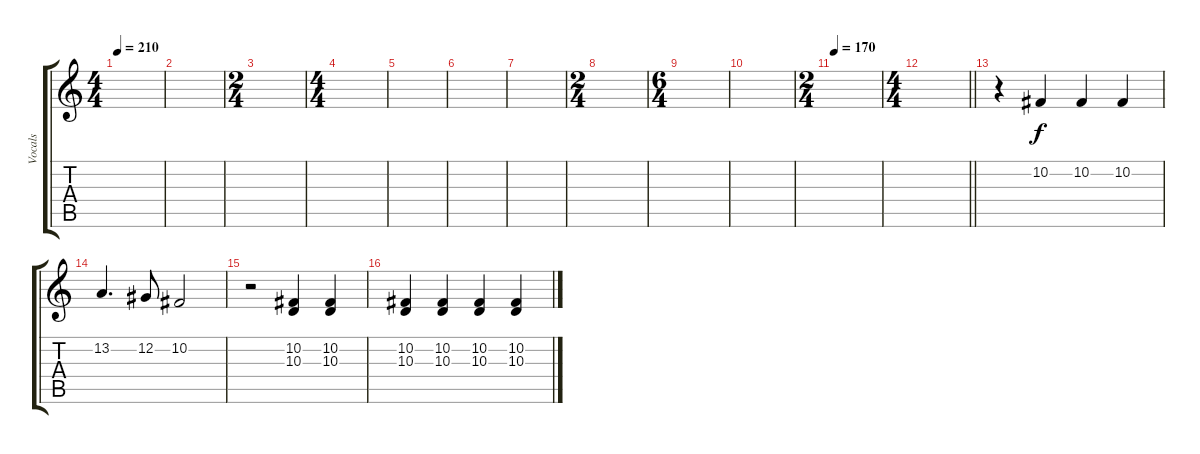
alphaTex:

\track ("Vocals" "Vocals") {instrument clarinet}
\staff {score tabs}
\tuning (Db4 Ab3 E3 B2 Gb2 Db2) {hide}
\ts (4 4)
\tempo 210
\clef g2
\ks c
|
|
\ts (2 4)
|
\ts (4 4)
|
|
|
|
\ts (2 4)
|
\ts (6 4)
|
|
\ts (2 4)
\tempo 170
|
\ts (4 4)
\barLineRight lightlight
|
r.4 10.2.4 10.2.4 10.2.4 |
13.2.4{d} 12.2.8 10.2.2 |
r.2 (10.2 10.3).4 (10.2 10.3).4 |
(10.2 10.3).4 (10.2 10.3).4 (10.2 10.3).4 (10.2 10.3).4
